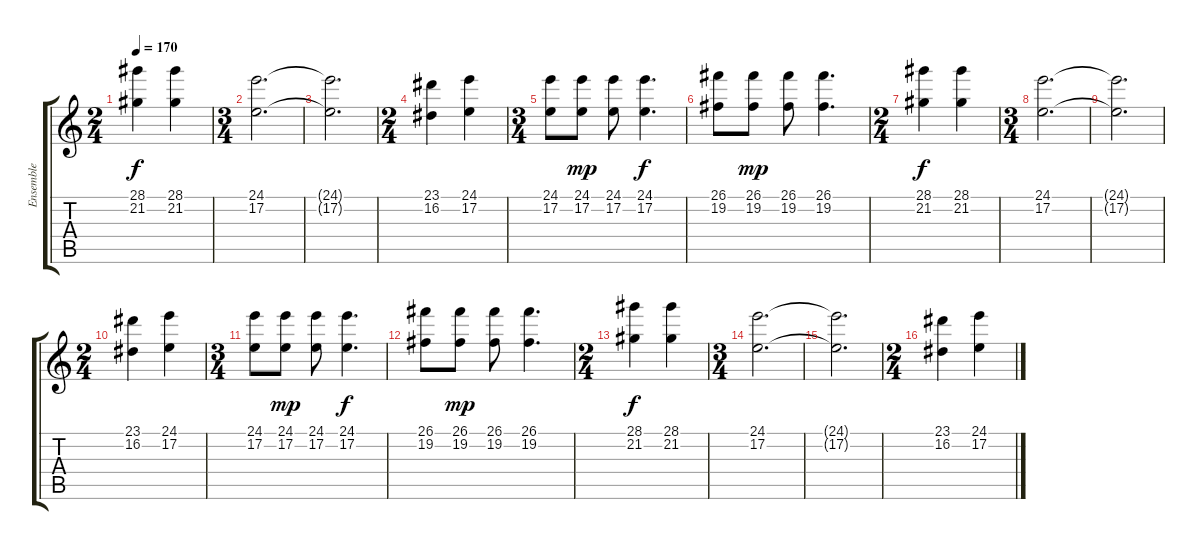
\track ("Ensemble" "Ensemble") {instrument stringensemble1}
\staff {score tabs}
\tuning (E4 B3 G3 D3 A2 E2) {hide}
\ts (2 4)
\tempo 170
\clef g2
\ks c
(28.1 21.2).4{dy f} (28.1 21.2).4 |
\ts (3 4)
(24.1 17.2).2{d} |
(24.1{t} 17.2{t}).2{d} |
\ts (2 4)
(23.1 16.2).4 (24.1 17.2).4 |
\ts (3 4)
(24.1 17.2).8 (24.1 17.2).8{dy mp} (24.1 17.2).8 (24.1 17.2).4{d dy f} |
(26.1 19.2).8 (26.1 19.2).8{dy mp} (26.1 19.2).8 (26.1 19.2).4{d} |
\ts (2 4)
(28.1 21.2).4{dy f} (28.1 21.2).4 |
\ts (3 4)
(24.1 17.2).2{d} |
(24.1{t} 17.2{t}).2{d} |
\ts (2 4)
(23.1 16.2).4 (24.1 17.2).4 |
\ts (3 4)
(24.1 17.2).8 (24.1 17.2).8{dy mp} (24.1 17.2).8 (24.1 17.2).4{d dy f} |
(26.1 19.2).8 (26.1 19.2).8{dy mp} (26.1 19.2).8 (26.1 19.2).4{d} |
\ts (2 4)
(28.1 21.2).4{dy f} (28.1 21.2).4 |
\ts (3 4)
(24.1 17.2).2{d} |
(24.1{t} 17.2{t}).2{d} |
\ts (2 4)
(23.1 16.2).4 (24.1 17.2).4
